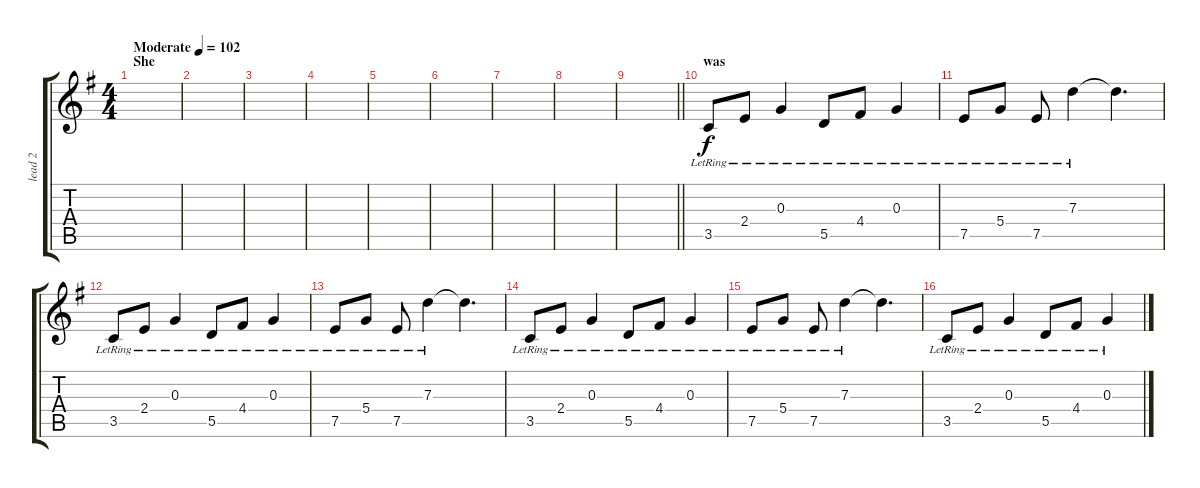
\track ("lead 2" "lead 2") {instrument electricguitarjazz}
\staff {score tabs}
\tuning (E4 B3 G3 D3 A2 E2) {hide}
\ts (4 4)
\section ("" "She")
\tempo (102 "Moderate")
\clef g2
\ks eminor
|
|
|
|
|
|
|
|
\barLineRight lightlight
|
\section ("" "was")
3.5{lr}.8 2.4{lr}.8 0.3{lr}.4 5.5{lr}.8 4.4{lr}.8 0.3{lr}.4 |
7.5{lr}.8 5.4{lr}.8 7.5{lr}.8 7.3{lr}.4 7.3{t}.4{d} |
3.5{lr}.8 2.4{lr}.8 0.3{lr}.4 5.5{lr}.8 4.4{lr}.8 0.3{lr}.4 |
7.5{lr}.8 5.4{lr}.8 7.5{lr}.8 7.3{lr}.4 7.3{t}.4{d} |
3.5{lr}.8 2.4{lr}.8 0.3{lr}.4 5.5{lr}.8 4.4{lr}.8 0.3{lr}.4 |
7.5{lr}.8 5.4{lr}.8 7.5{lr}.8 7.3{lr}.4 7.3{t}.4{d} |
3.5{lr}.8 2.4{lr}.8 0.3{lr}.4 5.5{lr}.8 4.4{lr}.8 0.3{lr}.4
